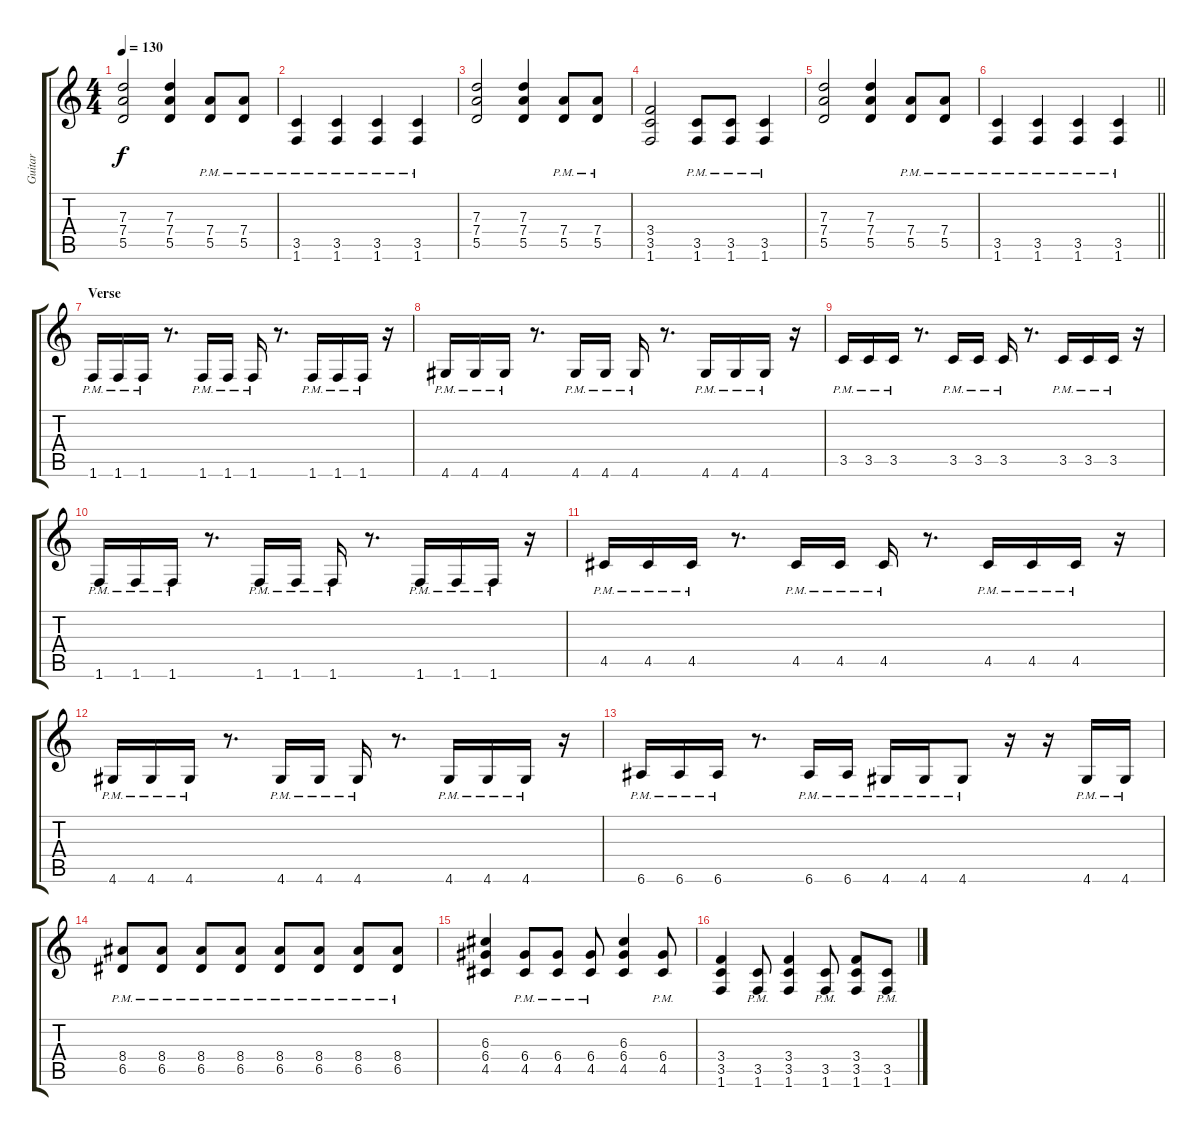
\track ("Guitar " "Guitar ") {instrument distortionguitar}
\staff {score tabs}
\tuning (E4 B3 G3 D3 A2 E2) {hide}
\ts (4 4)
\tempo 130
\clef g2
\ks c
(7.3 7.4 5.5).2{dy f} (7.3 7.4 5.5).4 (7.4{pm} 5.5{pm}).8 (7.4{pm} 5.5{pm}).8 |
(3.5{pm} 1.6{pm}).4 (3.5{pm} 1.6{pm}).4 (3.5{pm} 1.6{pm}).4 (3.5{pm} 1.6{pm}).4 |
(7.3 7.4 5.5).2 (7.3 7.4 5.5).4 (7.4{pm} 5.5{pm}).8 (7.4{pm} 5.5{pm}).8 |
(3.4 3.5 1.6).2 (3.5{pm} 1.6{pm}).8 (3.5{pm} 1.6{pm}).8 (3.5{pm} 1.6{pm}).4 |
(7.3 7.4 5.5).2 (7.3 7.4 5.5).4 (7.4{pm} 5.5{pm}).8 (7.4{pm} 5.5{pm}).8 |
\barLineRight lightlight
(3.5{pm} 1.6{pm}).4 (3.5{pm} 1.6{pm}).4 (3.5{pm} 1.6{pm}).4 (3.5{pm} 1.6{pm}).4 |
\section ("" "Verse ")
1.6{pm}.16 1.6{pm}.16 1.6{pm}.16 r.8{d} 1.6{pm}.16 1.6{pm}.16 1.6{pm}.16 r.8{d} 1.6{pm}.16 1.6{pm}.16 1.6{pm}.16 r.16 |
4.6{pm}.16 4.6{pm}.16 4.6{pm}.16 r.8{d} 4.6{pm}.16 4.6{pm}.16 4.6{pm}.16 r.8{d} 4.6{pm}.16 4.6{pm}.16 4.6{pm}.16 r.16 |
3.5{pm}.16 3.5{pm}.16 3.5{pm}.16 r.8{d} 3.5{pm}.16 3.5{pm}.16 3.5{pm}.16 r.8{d} 3.5{pm}.16 3.5{pm}.16 3.5{pm}.16 r.16 |
1.6{pm}.16 1.6{pm}.16 1.6{pm}.16 r.8{d} 1.6{pm}.16 1.6{pm}.16 1.6{pm}.16 r.8{d} 1.6{pm}.16 1.6{pm}.16 1.6{pm}.16 r.16 |
4.5{pm}.16 4.5{pm}.16 4.5{pm}.16 r.8{d} 4.5{pm}.16 4.5{pm}.16 4.5{pm}.16 r.8{d} 4.5{pm}.16 4.5{pm}.16 4.5{pm}.16 r.16 |
4.6{pm}.16 4.6{pm}.16 4.6{pm}.16 r.8{d} 4.6{pm}.16 4.6{pm}.16 4.6{pm}.16 r.8{d} 4.6{pm}.16 4.6{pm}.16 4.6{pm}.16 r.16 |
6.6{pm}.16 6.6{pm}.16 6.6{pm}.16 r.8{d} 6.6{pm}.16 6.6{pm}.16 4.6{pm}.16 4.6{pm}.16 4.6{pm}.8 r.16 r.16 4.6{pm}.16 4.6{pm}.16 |
(8.4{pm} 6.5{pm}).8 (8.4{pm} 6.5{pm}).8 (8.4{pm} 6.5{pm}).8 (8.4{pm} 6.5{pm}).8 (8.4{pm} 6.5{pm}).8 (8.4{pm} 6.5{pm}).8 (8.4{pm} 6.5{pm}).8 (8.4{pm} 6.5{pm}).8 |
(6.3 6.4 4.5).4 (6.4{pm} 4.5{pm}).8 (6.4{pm} 4.5{pm}).8 (6.4{pm} 4.5{pm}).8 (6.3 6.4 4.5).4 (6.4{pm} 4.5{pm}).8 |
(3.4 3.5 1.6).4 (3.5{pm} 1.6{pm}).8 (3.4 3.5 1.6).4 (3.5{pm} 1.6{pm}).8 (3.4 3.5 1.6).8 (3.5{pm} 1.6{pm}).8
